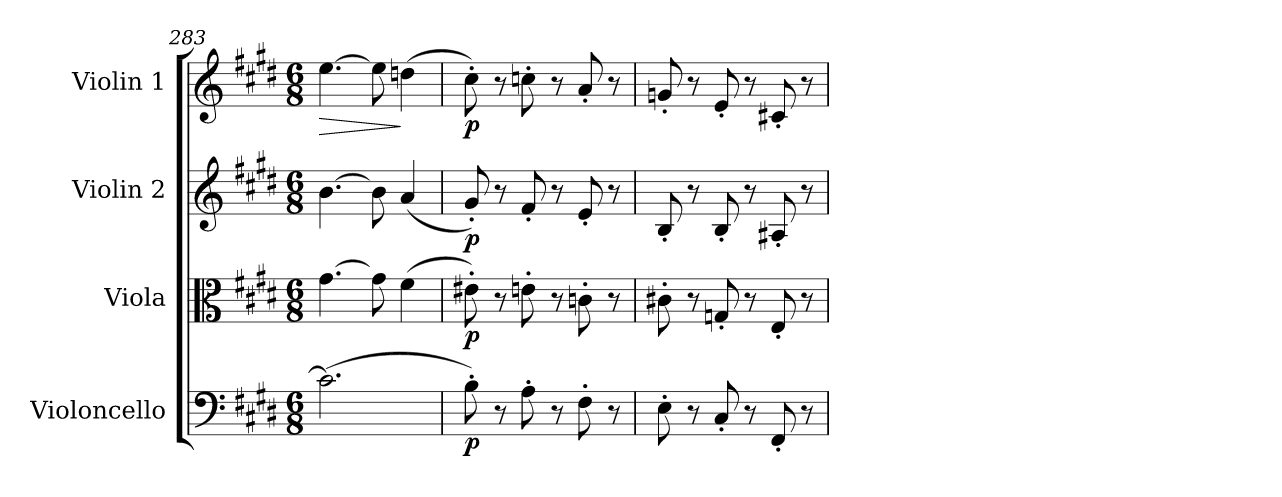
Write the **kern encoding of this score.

**kern	**dynam	**kern	**dynam	**kern	**dynam	**kern	**dynam
*part4	*part4	*part3	*part3	*part2	*part2	*part1	*part1
*staff4	*staff4	*staff3	*staff3	*staff2	*staff2	*staff1	*staff1
*I"Violoncello	*	*I"Viola	*	*I"Violin 2	*	*I"Violin 1	*
*I'Vc	*	*I'Vla	*	*I'Vln	*	*I'Vln	*
*clefF4	*	*clefC3	*	*clefG2	*	*clefG2	*
*k[f#c#g#d#]	*	*k[f#c#g#d#]	*	*k[f#c#g#d#]	*	*k[f#c#g#d#]	*
*M6/8	*	*M6/8	*	*M6/8	*	*M6/8	*
=283	=283	=283	=283	=283	=283	=283	=283
!	!	!	!	!	!	!	!LO:HP:b
(2.c\]	.	[4.g#\	.	[4.b\	.	[4.ee\	>
.	.	8g#\]	.	8b\]	.	8ee\]	.
.	.	(4f#\	.	(4a/	.	(4ddn\	]
!!LO:PB:g=z
=284	=284	=284	=284	=284	=284	=284	=284
!	!LO:DY:b	!	!LO:DY:b	!	!LO:DY:b	!	!LO:DY:b
8B'\)	p	8e#X'\)	p	8g#'/)	p	8cc#'\)	p
8r	.	8r	.	8r	.	8r	.
8A'\	.	8en'\	.	8f#'/	.	8ccn'\	.
8r	.	8r	.	8r	.	8r	.
8F#'\	.	8cn'\	.	8e'/	.	8a'/	.
8r	.	8r	.	8r	.	8r	.
=285	=285	=285	=285	=285	=285	=285	=285
8E'\	.	8c#X'\	.	8B'/	.	8gn'/	.
8r	.	8r	.	8r	.	8r	.
8C#'/	.	8Gn'/	.	8B'/	.	8e'/	.
8r	.	8r	.	8r	.	8r	.
8FF#'/	.	8E'/	.	8A#X'/	.	8c#X'/	.
8r	.	8r	.	8r	.	8r	.
=	=	=	=	=	=	=	=
*-	*-	*-	*-	*-	*-	*-	*-
